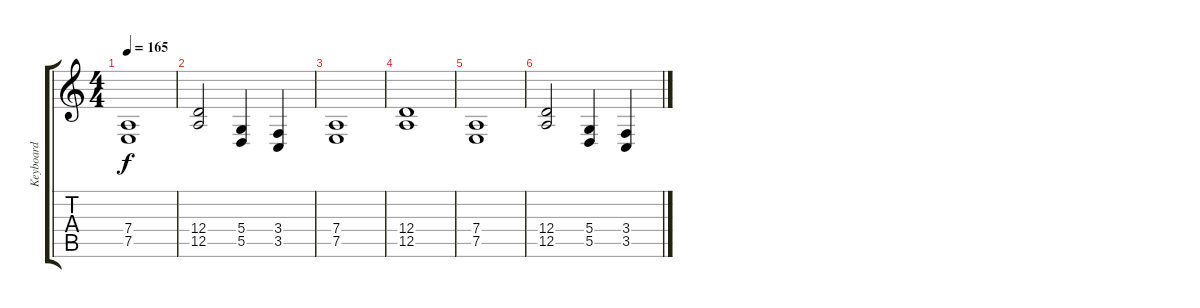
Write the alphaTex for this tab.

\track ("Keyboard " "Keyboard ") {instrument stringensemble1}
\staff {score tabs}
\tuning (E4 B3 G3 D3 A2 E2) {hide}
\ts (4 4)
\tempo 165
\clef g2
\ks c
(7.4 7.5).1{dy f} |
(12.4 12.5).2 (5.4 5.5).4 (3.4 3.5).4 |
(7.4 7.5).1 |
(12.4 12.5).1 |
(7.4 7.5).1 |
(12.4 12.5).2 (5.4 5.5).4 (3.4 3.5).4
